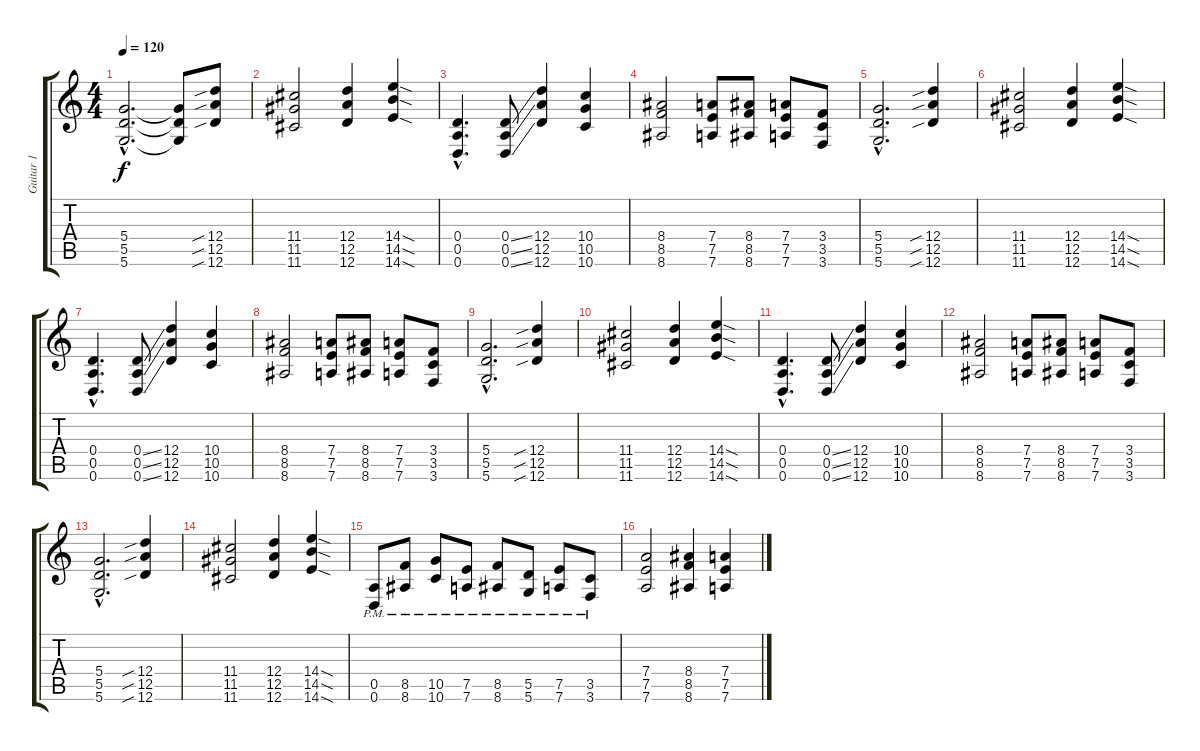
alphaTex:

\track ("Guitar 1" "Guitar 1") {instrument distortionguitar}
\staff {score tabs}
\tuning (E4 B3 G3 D3 A2 D2) {hide}
\ts (4 4)
\tempo 120
\clef g2
\ks c
(5.4{hac} 5.5{hac} 5.6{hac}).2{d dy f} (5.4{t} 5.5{t} 5.6{t}).8 (12.4{sib} 12.5{sib} 12.6{sib}).8 |
(11.4 11.5 11.6).2 (12.4 12.5 12.6).4 (14.4{sod} 14.5{sod} 14.6{sod}).4 |
(0.4{hac} 0.5{hac} 0.6{hac}).4{d} (0.4{ss} 0.5{ss} 0.6{ss}).8 (12.4 12.5 12.6).4 (10.4 10.5 10.6).4 |
(8.4 8.5 8.6).2 (7.4 7.5 7.6).8 (8.4 8.5 8.6).8 (7.4 7.5 7.6).8 (3.4 3.5 3.6).8 |
(5.4{hac} 5.5{hac} 5.6{hac}).2{d} (12.4{sib} 12.5{sib} 12.6{sib}).4 |
(11.4 11.5 11.6).2 (12.4 12.5 12.6).4 (14.4{sod} 14.5{sod} 14.6{sod}).4 |
(0.4{hac} 0.5{hac} 0.6{hac}).4{d} (0.4{ss} 0.5{ss} 0.6{ss}).8 (12.4 12.5 12.6).4 (10.4 10.5 10.6).4 |
(8.4 8.5 8.6).2 (7.4 7.5 7.6).8 (8.4 8.5 8.6).8 (7.4 7.5 7.6).8 (3.4 3.5 3.6).8 |
(5.4{hac} 5.5{hac} 5.6{hac}).2{d} (12.4{sib} 12.5{sib} 12.6{sib}).4 |
(11.4 11.5 11.6).2 (12.4 12.5 12.6).4 (14.4{sod} 14.5{sod} 14.6{sod}).4 |
(0.4{hac} 0.5{hac} 0.6{hac}).4{d} (0.4{ss} 0.5{ss} 0.6{ss}).8 (12.4 12.5 12.6).4 (10.4 10.5 10.6).4 |
(8.4 8.5 8.6).2 (7.4 7.5 7.6).8 (8.4 8.5 8.6).8 (7.4 7.5 7.6).8 (3.4 3.5 3.6).8 |
(5.4{hac} 5.5{hac} 5.6{hac}).2{d} (12.4{sib} 12.5{sib} 12.6{sib}).4 |
(11.4 11.5 11.6).2 (12.4 12.5 12.6).4 (14.4{sod} 14.5{sod} 14.6{sod}).4 |
(0.5{pm} 0.6{pm}).8 (8.5{pm} 8.6{pm}).8 (10.5{pm} 10.6{pm}).8 (7.5{pm} 7.6{pm}).8 (8.5{pm} 8.6{pm}).8 (5.5{pm} 5.6{pm}).8 (7.5{pm} 7.6{pm}).8 (3.5{pm} 3.6{pm}).8 |
(7.4 7.5 7.6).2 (8.4 8.5 8.6).4 (7.4 7.5 7.6).4
